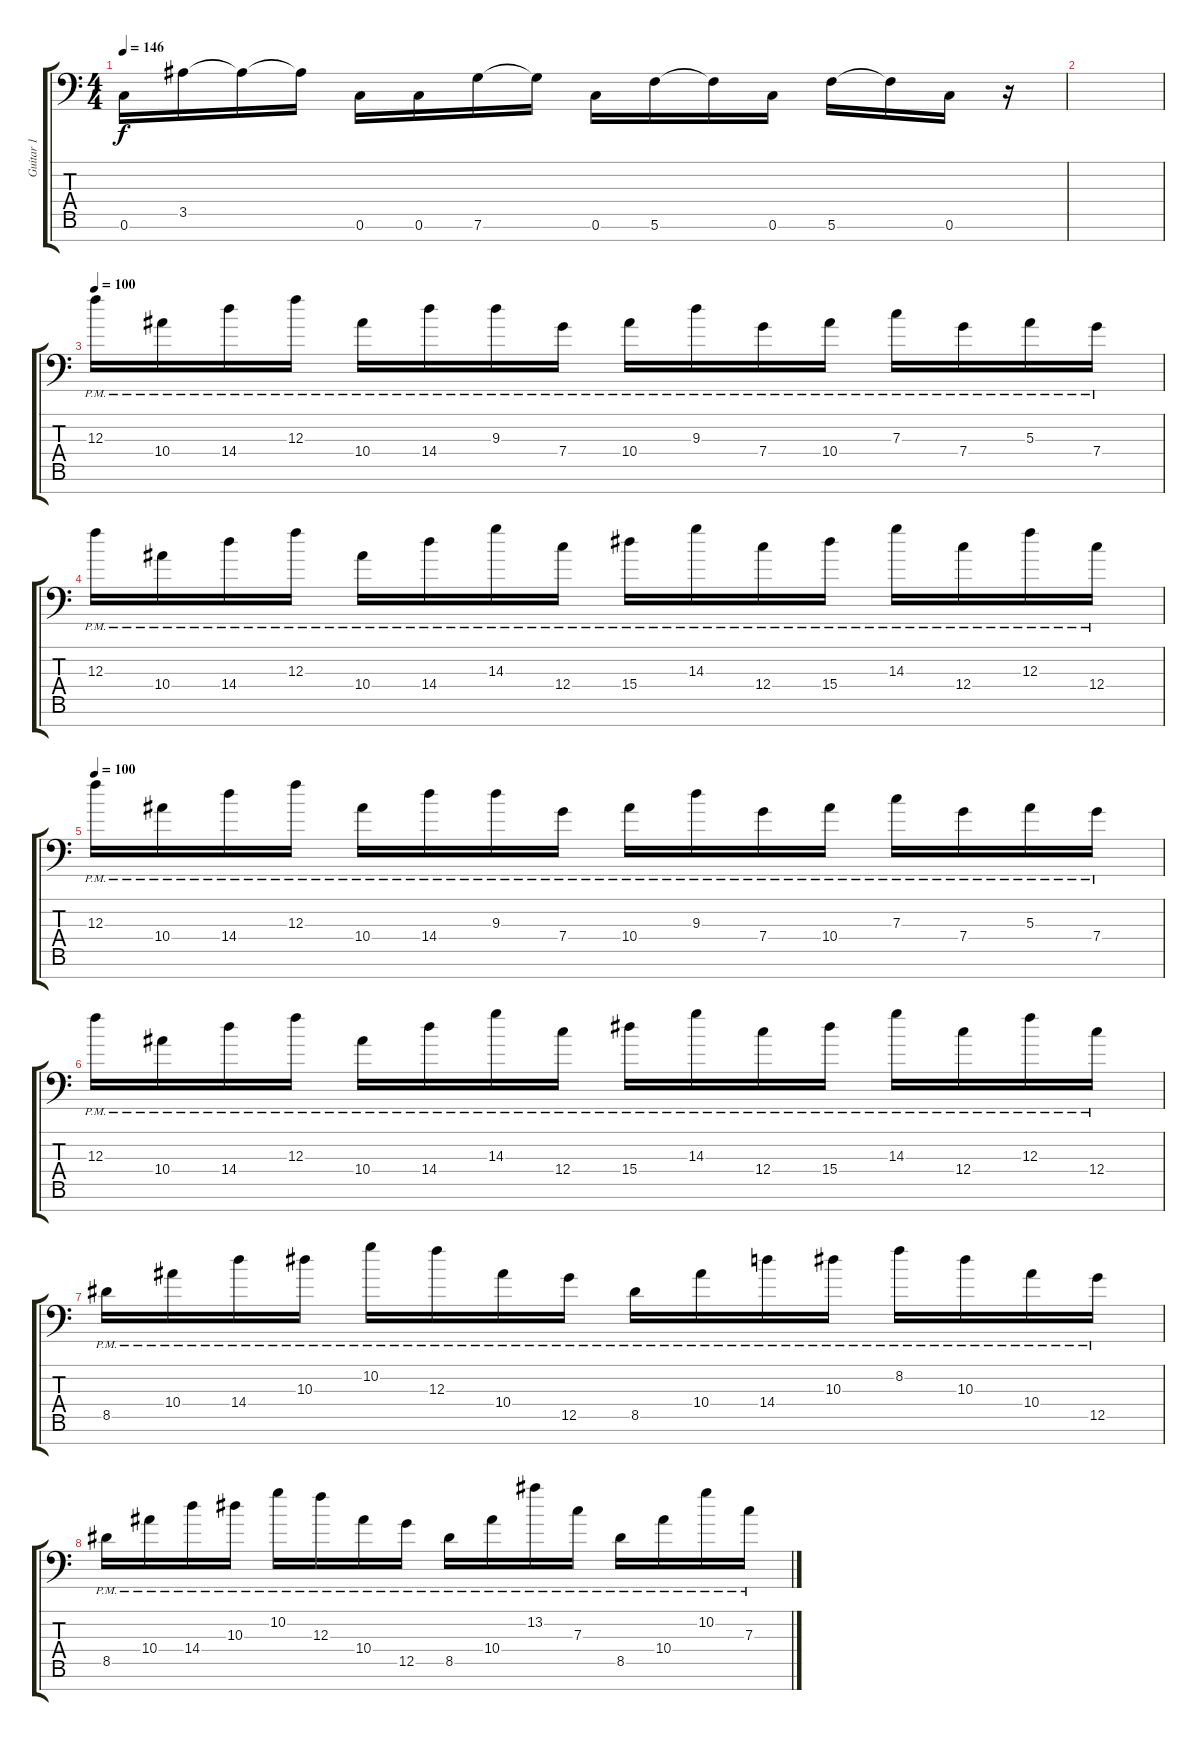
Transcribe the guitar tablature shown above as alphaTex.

\track ("Guitar 1" "Guitar 1") {instrument distortionguitar}
\staff {score tabs}
\tuning (D4 A3 F3 C3 G2 C2 A1) {hide}
\ts (4 4)
\tempo 146
\clef f4
\ks c
0.6.16{dy f} 3.5.16 3.5{t}.16 3.5{t}.16 0.6.16 0.6.16 7.6.16 7.6{t}.16 0.6.16 5.6.16 5.6{t}.16 0.6.16 5.6.16 5.6{t}.16 0.6.16 r.16 |
|
\tempo 100
12.3{pm}.16 10.4{pm}.16 14.4{pm}.16 12.3{pm}.16 10.4{pm}.16 14.4{pm}.16 9.3{pm}.16 7.4{pm}.16 10.4{pm}.16 9.3{pm}.16 7.4{pm}.16 10.4{pm}.16 7.3{pm}.16 7.4{pm}.16 5.3{pm}.16 7.4{pm}.16 |
12.3{pm}.16 10.4{pm}.16 14.4{pm}.16 12.3{pm}.16 10.4{pm}.16 14.4{pm}.16 14.3{pm}.16 12.4{pm}.16 15.4{pm}.16 14.3{pm}.16 12.4{pm}.16 15.4{pm}.16 14.3{pm}.16 12.4{pm}.16 12.3{pm}.16 12.4{pm}.16 |
\tempo 100
12.3{pm}.16 10.4{pm}.16 14.4{pm}.16 12.3{pm}.16 10.4{pm}.16 14.4{pm}.16 9.3{pm}.16 7.4{pm}.16 10.4{pm}.16 9.3{pm}.16 7.4{pm}.16 10.4{pm}.16 7.3{pm}.16 7.4{pm}.16 5.3{pm}.16 7.4{pm}.16 |
12.3{pm}.16 10.4{pm}.16 14.4{pm}.16 12.3{pm}.16 10.4{pm}.16 14.4{pm}.16 14.3{pm}.16 12.4{pm}.16 15.4{pm}.16 14.3{pm}.16 12.4{pm}.16 15.4{pm}.16 14.3{pm}.16 12.4{pm}.16 12.3{pm}.16 12.4{pm}.16 |
8.5{pm}.16 10.4{pm}.16 14.4{pm}.16 10.3{pm}.16 10.2{pm}.16 12.3{pm}.16 10.4{pm}.16 12.5{pm}.16 8.5{pm}.16 10.4{pm}.16 14.4{pm}.16 10.3{pm}.16 8.2{pm}.16 10.3{pm}.16 10.4{pm}.16 12.5{pm}.16 |
8.5{pm}.16 10.4{pm}.16 14.4{pm}.16 10.3{pm}.16 10.2{pm}.16 12.3{pm}.16 10.4{pm}.16 12.5{pm}.16 8.5{pm}.16 10.4{pm}.16 13.2{pm}.16 7.3{pm}.16 8.5{pm}.16 10.4{pm}.16 10.2{pm}.16 7.3{pm}.16
